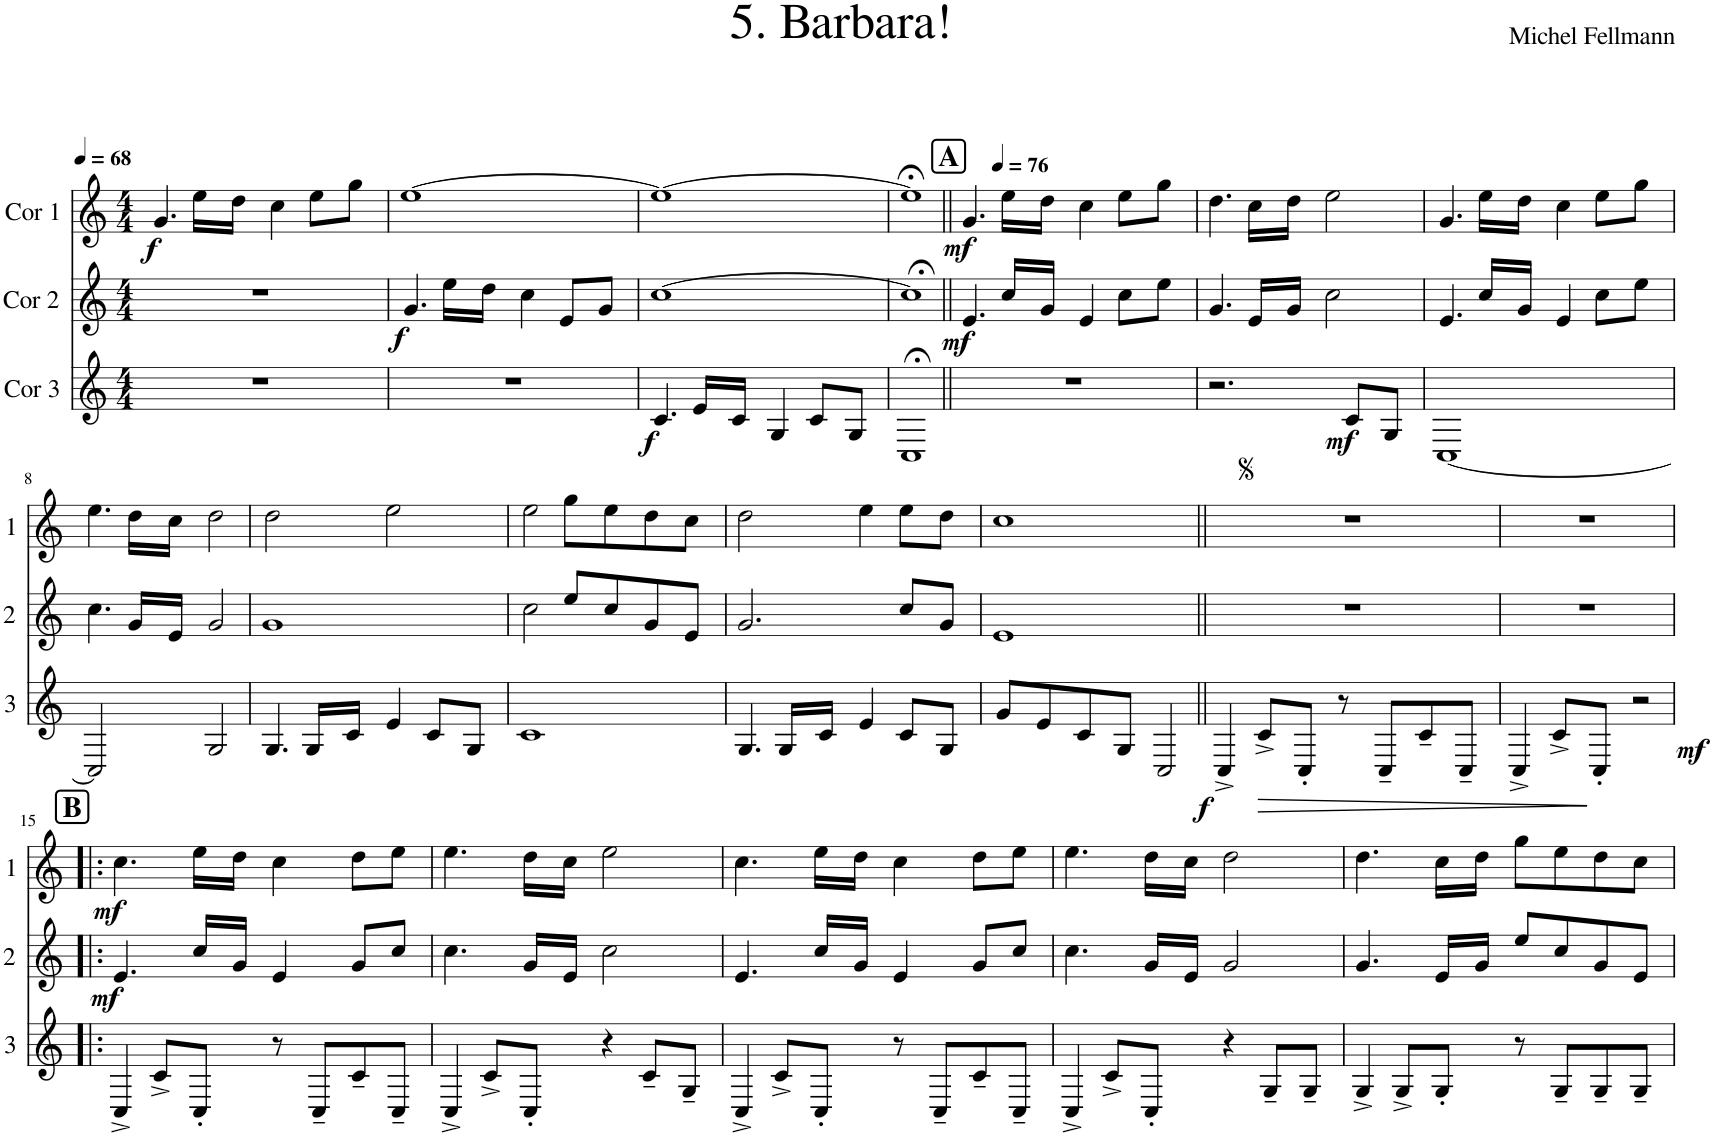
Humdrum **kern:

**kern	**dynam	**kern	**dynam	**kern	**dynam
*part3	*part3	*part2	*part2	*part1	*part1
*staff3	*staff3	*staff2	*staff2	*staff1	*staff1
*I"Cor 3	*	*I"Cor 2	*	*I"Cor 1	*
*clefG2	*	*clefG2	*	*clefG2	*
*Trd4c7	*	*Trd4c7	*	*Trd4c7	*
*k[]	*	*k[]	*	*k[]	*
*M4/4	*	*M4/4	*	*M4/4	*
*MM68	*	*MM68	*	*MM68	*
=1	=1	=1	=1	=1	=1
!	!	!	!	!	!LO:DY:b
1r	.	1r	.	4.g/	f
.	.	.	.	16ee\LL	.
.	.	.	.	16dd\JJ	.
.	.	.	.	4cc\	.
.	.	.	.	8ee\L	.
.	.	.	.	8gg\J	.
=2	=2	=2	=2	=2	=2
!	!	!	!LO:DY:b	!	!
1r	.	4.g/	f	[1ee	.
.	.	16ee\LL	.	.	.
.	.	16dd\JJ	.	.	.
.	.	4cc\	.	.	.
.	.	8e/L	.	.	.
.	.	8g/J	.	.	.
=3	=3	=3	=3	=3	=3
!	!LO:DY:b	!	!	!	!
4.c/	f	[1cc	.	1ee_	.
16e/LL	.	.	.	.	.
16c/JJ	.	.	.	.	.
4G/	.	.	.	.	.
8c/L	.	.	.	.	.
8G/J	.	.	.	.	.
=4	=4	=4	=4	=4	=4
1C;<	.	1cc;<]	.	1ee;<]	.
=5||	=5||	=5||	=5||	=5||	=5||
!!LO:REH:place=s1:a:B:cj:fs=14:t=A
*	*	*	*	*MM76	*
!	!	!	!LO:DY:b	!	!LO:DY:b
1r	.	4.e/	mf	4.g/	mf
.	.	16cc/LL	.	16ee\LL	.
.	.	16g/JJ	.	16dd\JJ	.
.	.	4e/	.	4cc\	.
.	.	8cc\L	.	8ee\L	.
.	.	8ee\J	.	8gg\J	.
=6	=6	=6	=6	=6	=6
2.r	.	4.g/	.	4.dd\	.
.	.	16e/LL	.	16cc\LL	.
.	.	16g/JJ	.	16dd\JJ	.
.	.	2cc\	.	2ee\	.
!	!LO:DY:b	!	!	!	!
8c/L	mf	.	.	.	.
8G/J	.	.	.	.	.
=7	=7	=7	=7	=7	=7
[1C	.	4.e/	.	4.g/	.
.	.	16cc/LL	.	16ee\LL	.
.	.	16g/JJ	.	16dd\JJ	.
.	.	4e/	.	4cc\	.
.	.	8cc\L	.	8ee\L	.
.	.	8ee\J	.	8gg\J	.
!!LO:LB:g=z
=8	=8	=8	=8	=8	=8
2C/]	.	4.cc\	.	4.ee\	.
.	.	16g/LL	.	16dd\LL	.
.	.	16e/JJ	.	16cc\JJ	.
2G/	.	2g/	.	2dd\	.
=9	=9	=9	=9	=9	=9
4.G/	.	1g	.	2dd\	.
16G/LL	.	.	.	.	.
16c/JJ	.	.	.	.	.
4e/	.	.	.	2ee\	.
8c/L	.	.	.	.	.
8G/J	.	.	.	.	.
=10	=10	=10	=10	=10	=10
1c	.	2cc\	.	2ee\	.
.	.	8ee/L	.	8gg\L	.
.	.	8cc/	.	8ee\	.
.	.	8g/	.	8dd\	.
.	.	8e/J	.	8cc\J	.
=11	=11	=11	=11	=11	=11
4.G/	.	2.g/	.	2dd\	.
16G/LL	.	.	.	.	.
16c/JJ	.	.	.	.	.
4e/	.	.	.	4ee\	.
8c/L	.	8cc/L	.	8ee\L	.
8G/J	.	8g/J	.	8dd\J	.
=12	=12	=12	=12	=12	=12
8g/L	.	1e	.	1cc	.
8e/	.	.	.	.	.
8c/	.	.	.	.	.
8G/J	.	.	.	.	.
2C/	.	.	.	.	.
=13||	=13||	=13||	=13||	=13||	=13||
!	!LO:DY:b	!	!	!	!
4C^/	f	1r	.	1r	.
!	!LO:HP:b	!	!	!	!
8c^/L	>	.	.	.	.
8C'/J	.	.	.	.	.
8r	.	.	.	.	.
8C~/L	.	.	.	.	.
8c~/	.	.	.	.	.
8C~/J	.	.	.	.	.
.	]	.	.	.	.
=14	=14	=14	=14	=14	=14
4C^/	.	1r	.	1r	.
8c^/L	.	.	.	.	.
8C'/J	.	.	.	.	.
!	!LO:DY:b	!	!	!	!
2r	mf	.	.	.	.
!!LO:LB:g=z
!!LO:REH:place=s1:a:B:cj:fs=14:t=B
=15!|:	=15!|:	=15!|:	=15!|:	=15!|:	=15!|:
!	!	!	!LO:DY:b	!	!LO:DY:b
4C^/	.	4.e/	mf	4.cc\	mf
8c^/L	.	.	.	.	.
8C'/J	.	16cc/LL	.	16ee\LL	.
.	.	16g/JJ	.	16dd\JJ	.
8r	.	4e/	.	4cc\	.
8C~/L	.	.	.	.	.
8c~/	.	8g/L	.	8dd\L	.
8C~/J	.	8cc/J	.	8ee\J	.
=16	=16	=16	=16	=16	=16
4C^/	.	4.cc\	.	4.ee\	.
8c^/L	.	.	.	.	.
8C'/J	.	16g/LL	.	16dd\LL	.
.	.	16e/JJ	.	16cc\JJ	.
4r	.	2cc\	.	2ee\	.
8c~/L	.	.	.	.	.
8G~/J	.	.	.	.	.
=17	=17	=17	=17	=17	=17
4C^/	.	4.e/	.	4.cc\	.
8c^/L	.	.	.	.	.
8C'/J	.	16cc/LL	.	16ee\LL	.
.	.	16g/JJ	.	16dd\JJ	.
8r	.	4e/	.	4cc\	.
8C~/L	.	.	.	.	.
8c~/	.	8g/L	.	8dd\L	.
8C~/J	.	8cc/J	.	8ee\J	.
=18	=18	=18	=18	=18	=18
4C^/	.	4.cc\	.	4.ee\	.
8c^/L	.	.	.	.	.
8C'/J	.	16g/LL	.	16dd\LL	.
.	.	16e/JJ	.	16cc\JJ	.
4r	.	2g/	.	2dd\	.
8G~/L	.	.	.	.	.
8G~/J	.	.	.	.	.
=19	=19	=19	=19	=19	=19
4G^/	.	4.g/	.	4.dd\	.
8G^/L	.	.	.	.	.
8G'/J	.	16e/LL	.	16cc\LL	.
.	.	16g/JJ	.	16dd\JJ	.
8r	.	8ee/L	.	8gg\L	.
8G~/L	.	8cc/	.	8ee\	.
8G~/	.	8g/	.	8dd\	.
8G~/J	.	8e/J	.	8cc\J	.
=	=	=	=	=	=
*-	*-	*-	*-	*-	*-
